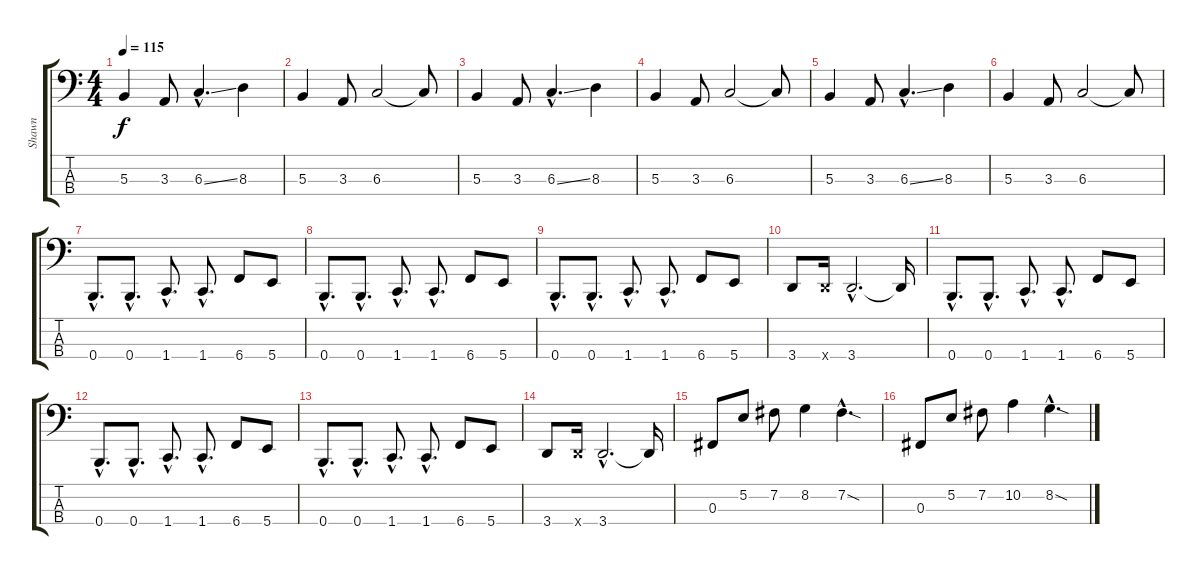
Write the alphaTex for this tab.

\track ("Shawn" "Shawn") {instrument electricbassfinger}
\staff {score tabs}
\tuning (E2 B1 Gb1 B0) {hide}
\ts (4 4)
\tempo 115
\clef f4
\ks c
5.3.4{dy f} 3.3.8 6.3{ss hac}.4{d} 8.3.4 |
5.3.4 3.3.8 6.3.2 6.3{t}.8 |
5.3.4 3.3.8 6.3{ss hac}.4{d} 8.3.4 |
5.3.4 3.3.8 6.3.2 6.3{t}.8 |
5.3.4 3.3.8 6.3{ss hac}.4{d} 8.3.4 |
5.3.4 3.3.8 6.3.2 6.3{t}.8 |
0.4{hac}.8{d} 0.4{hac}.8{d} 1.4{hac}.8{d} 1.4{hac}.8{d} 6.4.8 5.4.8 |
0.4{hac}.8{d} 0.4{hac}.8{d} 1.4{hac}.8{d} 1.4{hac}.8{d} 6.4.8 5.4.8 |
0.4{hac}.8{d} 0.4{hac}.8{d} 1.4{hac}.8{d} 1.4{hac}.8{d} 6.4.8 5.4.8 |
3.4.8 3.4{x}.16 3.4{hac}.2{d} 3.4{t}.16 |
0.4{hac}.8{d} 0.4{hac}.8{d} 1.4{hac}.8{d} 1.4{hac}.8{d} 6.4.8 5.4.8 |
0.4{hac}.8{d} 0.4{hac}.8{d} 1.4{hac}.8{d} 1.4{hac}.8{d} 6.4.8 5.4.8 |
0.4{hac}.8{d} 0.4{hac}.8{d} 1.4{hac}.8{d} 1.4{hac}.8{d} 6.4.8 5.4.8 |
3.4.8 3.4{x}.16 3.4{hac}.2{d} 3.4{t}.16 |
0.3.8 5.2.8 7.2.8 8.2.4 7.2{sod hac}.4{d} |
0.3.8 5.2.8 7.2.8 10.2.4 8.2{sod hac}.4{d}
